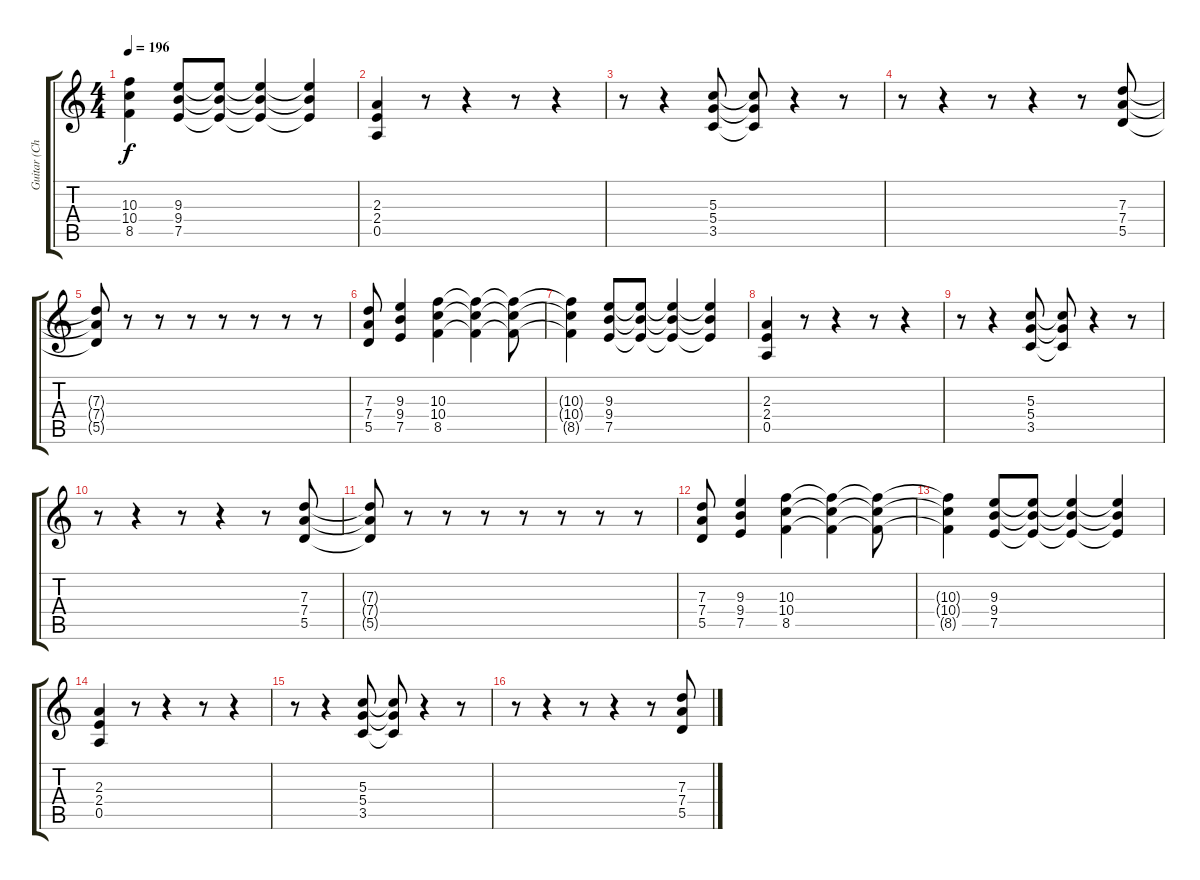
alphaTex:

\track ("Guitar (Chorus)" "Guitar (Ch") {instrument distortionguitar}
\staff {score tabs}
\tuning (E4 B3 G3 D3 A2 E2) {hide}
\ts (4 4)
\tempo 196
\clef g2
\ks c
(10.3{t} 10.4{t} 8.5{t}).4{dy f} (9.3 9.4 7.5).8 (9.3{t} 9.4{t} 7.5{t}).8 (9.3{t} 9.4{t} 7.5{t}).4 (9.3{t} 9.4{t} 7.5{t}).4 |
(2.3 2.4 0.5).4 r.8 r.4 r.8 r.4 |
r.8 r.4 (5.3 5.4 3.5).8 (5.3{t} 5.4{t} 3.5{t}).8 r.4 r.8 |
r.8 r.4 r.8 r.4 r.8 (7.3 7.4 5.5).8 |
(7.3{t} 7.4{t} 5.5{t}).8 r.8 r.8 r.8 r.8 r.8 r.8 r.8 |
(7.3 7.4 5.5).8 (9.3 9.4 7.5).4 (10.3 10.4 8.5).4 (10.3{t} 10.4{t} 8.5{t}).4 (10.3{t} 10.4{t} 8.5{t}).8 |
(10.3{t} 10.4{t} 8.5{t}).4 (9.3 9.4 7.5).8 (9.3{t} 9.4{t} 7.5{t}).8 (9.3{t} 9.4{t} 7.5{t}).4 (9.3{t} 9.4{t} 7.5{t}).4 |
(2.3 2.4 0.5).4{volume 16} r.8 r.4 r.8 r.4 |
r.8 r.4 (5.3 5.4 3.5).8 (5.3{t} 5.4{t} 3.5{t}).8 r.4 r.8 |
r.8 r.4 r.8 r.4 r.8 (7.3 7.4 5.5).8 |
(7.3{t} 7.4{t} 5.5{t}).8 r.8 r.8 r.8 r.8 r.8 r.8 r.8 |
(7.3 7.4 5.5).8 (9.3 9.4 7.5).4 (10.3 10.4 8.5).4 (10.3{t} 10.4{t} 8.5{t}).4 (10.3{t} 10.4{t} 8.5{t}).8 |
(10.3{t} 10.4{t} 8.5{t}).4 (9.3 9.4 7.5).8 (9.3{t} 9.4{t} 7.5{t}).8 (9.3{t} 9.4{t} 7.5{t}).4 (9.3{t} 9.4{t} 7.5{t}).4 |
(2.3 2.4 0.5).4 r.8 r.4 r.8 r.4 |
r.8 r.4 (5.3 5.4 3.5).8 (5.3{t} 5.4{t} 3.5{t}).8 r.4 r.8 |
r.8 r.4 r.8 r.4 r.8 (7.3 7.4 5.5).8
